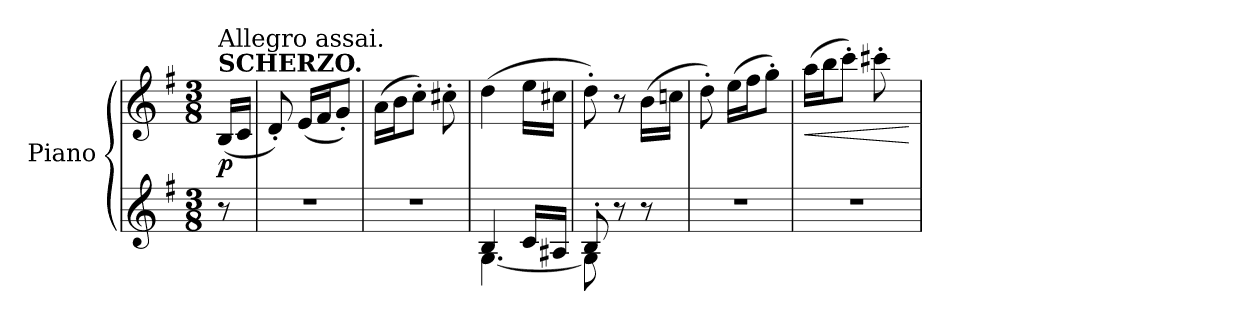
**kern	**kern	**dynam
*part1	*part1	*part1
*staff2	*staff1	*staff1/2
*I"Piano	*	*
*I'Pno.	*	*
*clefG2	*clefG2	*
*k[f#]	*k[f#]	*
*M3/8	*M3/8	*
=1	=1	=1
!	!LO:TX:a:B:t=SCHERZO.	!
!	!LO:TX:a:t=Allegro assai.	!
!	!	!LO:DY:b
8r	(<16B/LL	p
.	16c/JJ	.
=2	=2	=2
4.r	8d'/)	.
*	*MM132	*
.	(<16e/LL	.
.	16f#/J	.
.	8g'/J)	.
=3	=3	=3
*	*MM143	*
4.r	(>16a\LL	.
.	16b\J	.
.	8cc'\J)	.
.	8cc#X'\	.
=4	=4	=4
*^	*	*
4B/	[4.G\	(>4dd\	.
16c/LL	.	16ee\LL	.
16A#X/JJ	.	16cc#X\JJ	.
=5	=5	=5	=5
8B'/	8G\]	8dd'\)	.
8r	4ryy	8r	.
8r	.	(>16b\LL	.
.	.	16ccn\JJ	.
*v	*v	*	*
=6	=6	=6
4.r	8dd'\)	.
.	(>16ee\LL	.
.	16ff#\J	.
.	8gg'\J)	.
=7	=7	=7
!	!	!LO:HP:b
*	*^	*
4.r	(>16aa\LL	8ryy	<
.	16bb\J	.	.
.	8ccc'\J)	8ryy	.
.	8ccc#X'\	24ryy	.
.	.	24ryy	.
.	.	24ddyy	.
*	*v	*v	*
.	.	[
=	=	=
*-	*-	*-
